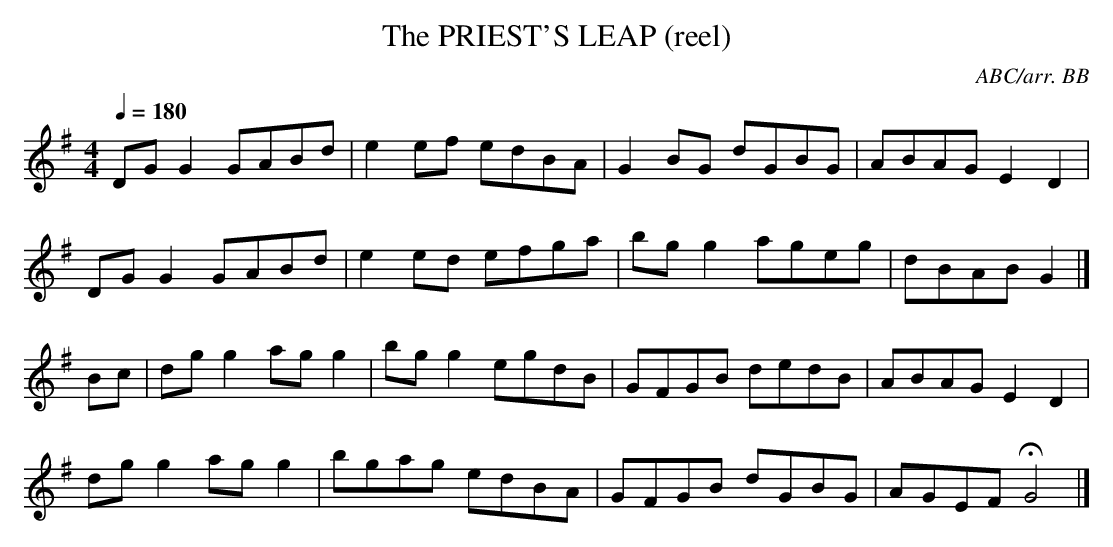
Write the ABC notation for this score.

X:1
T:PRIEST'S LEAP (reel), The
C:ABC/arr. BB
Q:1/4=180
L:1/8
M:4/4
K:G
DGG2 GABd|e2 ef edBA|G2BG dGBG|ABAG E2 D2|
DGG2 GABd|e2 ed efga|bgg2 ageg|dBAB G2|]
Bc|dgg2 agg2|bgg2 egdB|GFGB dedB|ABAG E2 D2|
dgg2 agg2|bgag edBA|GFGB dGBG|AGEF HG4|]
